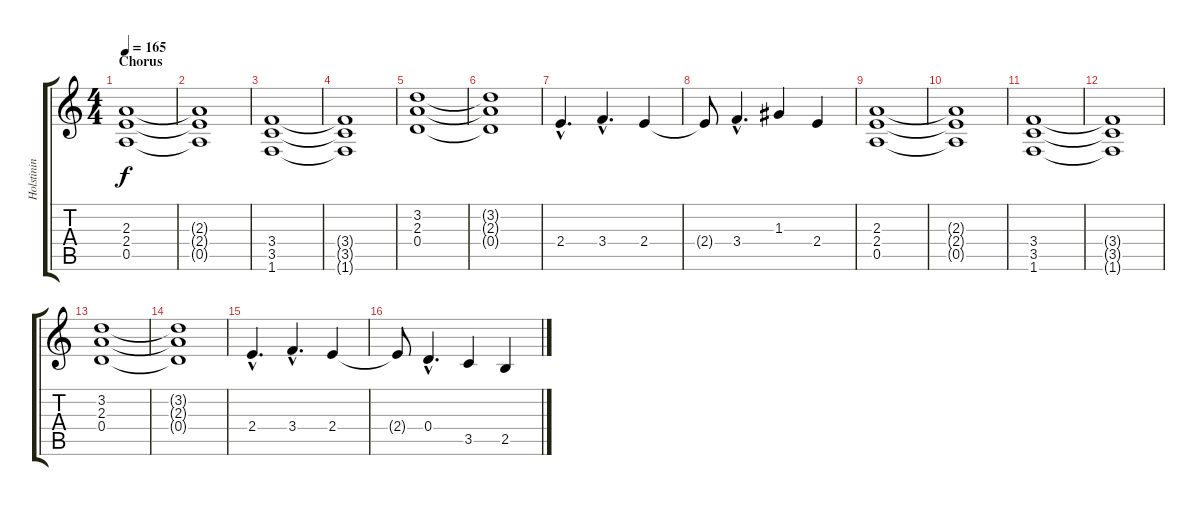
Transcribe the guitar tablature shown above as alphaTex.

\track ("Holstinin" "Holstinin") {instrument distortionguitar}
\staff {score tabs}
\tuning (E4 B3 G3 D3 A2 E2) {hide}
\ts (4 4)
\section ("" "Chorus")
\tempo 165
\clef g2
\ks c
(2.3 2.4 0.5).1{dy f} |
(2.3{t} 2.4{t} 0.5{t}).1 |
(3.4 3.5 1.6).1 |
(3.4{t} 3.5{t} 1.6{t}).1 |
(3.2 2.3 0.4).1 |
(3.2{t} 2.3{t} 0.4{t}).1 |
2.4{hac}.4{d} 3.4{hac}.4{d} 2.4.4 |
2.4{t}.8 3.4{hac}.4{d} 1.3.4 2.4.4 |
(2.3 2.4 0.5).1{volume 16} |
(2.3{t} 2.4{t} 0.5{t}).1 |
(3.4 3.5 1.6).1{volume 16} |
(3.4{t} 3.5{t} 1.6{t}).1 |
(3.2 2.3 0.4).1 |
(3.2{t} 2.3{t} 0.4{t}).1 |
2.4{hac}.4{d} 3.4{hac}.4{d} 2.4.4 |
2.4{t}.8 0.4{hac}.4{d} 3.5.4 2.5.4
